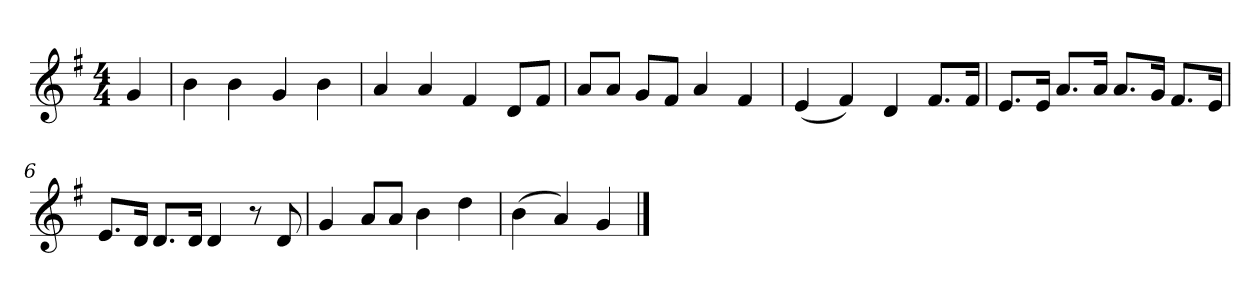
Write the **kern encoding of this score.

**kern
*part1
*staff1
*k[f#]
*M4/4
*MM120
=
4g
=1
4b
4b
4g
4b
=2
4a
4a
4f#
8dL
8f#J
=3
8aL
8aJ
8gL
8f#J
4a
4f#
=4
(4e
4f#)
4d
8.f#L
16f#Jk
=5
8.eL
16eJk
8.aL
16aJk
8.aL
16gJk
8.f#L
16eJk
=6
8.eL
16dJk
8.dL
16dJk
4d
8r
8d
=7
4g
8aL
8aJ
4b
4dd
=8
(4b
4a)
4g
==
*-
